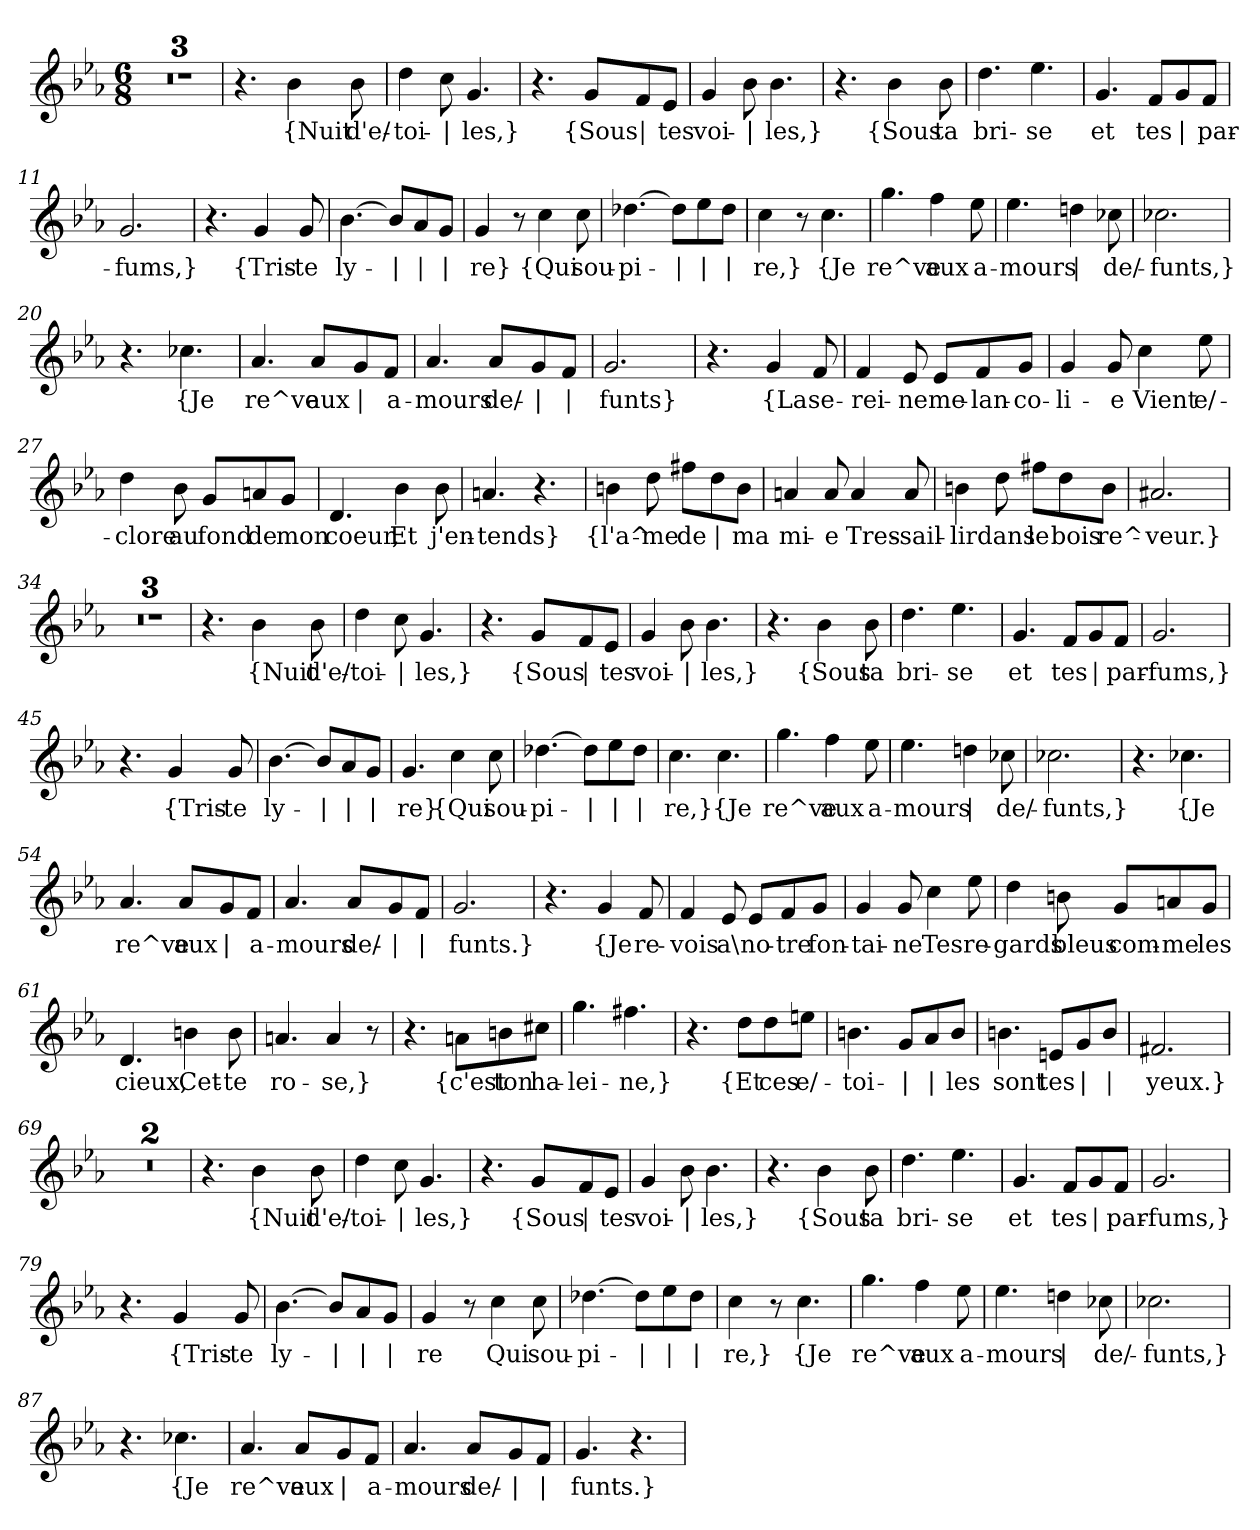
**kern	**text
*part1	*part1
*staff1	*staff1
*clefG2	*
*k[b-e-a-]	*
*M6/8	*
=1	=1
2.r	.
=2	=2
2.r	.
=3	=3
2.r	.
=4	=4
4.r	.
!	!LO:LY:b
4b-\	{Nuit
!	!LO:LY:b
8b-\	d'e/-
=5	=5
!	!LO:LY:b
4dd\	-toi-
!	!LO:LY:b
8cc\	|
!	!LO:LY:b
4.g/	-les,}
=6	=6
4.r	.
!	!LO:LY:b
8g/L	{Sous
!	!LO:LY:b
8f/	|
!	!LO:LY:b
8e-/J	tes
=7	=7
!	!LO:LY:b
4g/	voi-
!	!LO:LY:b
8b-\	|
!	!LO:LY:b
4.b-\	-les,}
=8	=8
4.r	.
!	!LO:LY:b
4b-\	{Sous
!	!LO:LY:b
8b-\	ta
=9	=9
!	!LO:LY:b
4.dd\	bri-
!	!LO:LY:b
4.ee-\	-se
=10	=10
!	!LO:LY:b
4.g/	et
!	!LO:LY:b
8f/L	tes
!	!LO:LY:b
8g/	|
!	!LO:LY:b
8f/J	par-
!!LO:LB:g=z
=11	=11
!	!LO:LY:b
2.g/	-fums,}
=12	=12
4.r	.
!	!LO:LY:b
4g/	{Tris-
!	!LO:LY:b
8g/	-te
=13	=13
!	!LO:LY:b
[4.b-\	ly-
!	!LO:LY:b
8b-/L]	|
!	!LO:LY:b
8a-/	|
!	!LO:LY:b
8g/J	|
=14	=14
!	!LO:LY:b
4g/	-re}
8r	.
!	!LO:LY:b
4cc\	{Qui
!	!LO:LY:b
8cc\	sou-
=15	=15
!	!LO:LY:b
[4.dd-X\	-pi-
!	!LO:LY:b
8dd-\L]	|
!	!LO:LY:b
8ee-\	|
!	!LO:LY:b
8dd-\J	|
=16	=16
!	!LO:LY:b
4cc\	-re,}
8r	.
!	!LO:LY:b
4.cc\	{Je
=17	=17
!	!LO:LY:b
4.gg\	re^ve
!	!LO:LY:b
4ff\	aux
!	!LO:LY:b
8ee-\	a-
=18	=18
!	!LO:LY:b
4.ee-\	-mours
!	!LO:LY:b
4ddn\	|
!	!LO:LY:b
8cc-X\	de/-
!!LO:LB:g=z
=19	=19
!	!LO:LY:b
2.cc-X\	-funts,}
=20	=20
4.r	.
!	!LO:LY:b
4.cc-X\	{Je
=21	=21
!	!LO:LY:b
4.a-/	re^ve
!	!LO:LY:b
8a-/L	aux
!	!LO:LY:b
8g/	|
!	!LO:LY:b
8f/J	a-
=22	=22
!	!LO:LY:b
4.a-/	-mours
!	!LO:LY:b
8a-/L	de/-
!	!LO:LY:b
8g/	|
!	!LO:LY:b
8f/J	|
=23	=23
!	!LO:LY:b
2.g/	-funts}
=24	=24
4.r	.
!	!LO:LY:b
4g/	{La
!	!LO:LY:b
8f/	se-
=25	=25
!	!LO:LY:b
4f/	-rei-
!	!LO:LY:b
8e-/	-ne
!	!LO:LY:b
8e-/L	me-
!	!LO:LY:b
8f/	-lan-
!	!LO:LY:b
8g/J	-co-
!!LO:LB:g=z
=26	=26
!	!LO:LY:b
4g/	-li-
!	!LO:LY:b
8g/	-e
!	!LO:LY:b
4cc\	Vient
!	!LO:LY:b
8ee-\	e/-
=27	=27
!	!LO:LY:b
4dd\	-clore
!	!LO:LY:b
8b-\	au
!	!LO:LY:b
8g/L	fond
!	!LO:LY:b
8an/	de
!	!LO:LY:b
8g/J	mon
=28	=28
!	!LO:LY:b
4.d/	coeur,
!	!LO:LY:b
4b-\	Et
!	!LO:LY:b
8b-\	j'en-
=29	=29
!	!LO:LY:b
4.an/	-tends}
4.r	.
=30	=30
!	!LO:LY:b
4bn\	{l'a^-
!	!LO:LY:b
8dd\	-me
!	!LO:LY:b
8ff#X\L	de
!	!LO:LY:b
8dd\	|
!	!LO:LY:b
8b\J	ma
=31	=31
!	!LO:LY:b
4an/	mi-
!	!LO:LY:b
8a/	-e
!	!LO:LY:b
4a/	Tres-
!	!LO:LY:b
8a/	-sail-
!!LO:LB:g=z
=32	=32
!	!LO:LY:b
4bn\	-lir
!	!LO:LY:b
8dd\	dans
!	!LO:LY:b
8ff#X\L	le
!	!LO:LY:b
8dd\	bois
!	!LO:LY:b
8b\J	re^-
=33	=33
!	!LO:LY:b
2.a#X/	-veur.}
=34	=34
2.r	.
=35	=35
2.r	.
=36	=36
2.r	.
=37	=37
4.r	.
!	!LO:LY:b
4b-\	{Nuit
!	!LO:LY:b
8b-\	d'e/-
=38	=38
!	!LO:LY:b
4dd\	-toi-
!	!LO:LY:b
8cc\	|
!	!LO:LY:b
4.g/	-les,}
=39	=39
4.r	.
!	!LO:LY:b
8g/L	{Sous
!	!LO:LY:b
8f/	|
!	!LO:LY:b
8e-/J	tes
=40	=40
!	!LO:LY:b
4g/	voi-
!	!LO:LY:b
8b-\	|
!	!LO:LY:b
4.b-\	-les,}
!!LO:LB:g=z
=41	=41
4.r	.
!	!LO:LY:b
4b-\	{Sous
!	!LO:LY:b
8b-\	ta
=42	=42
!	!LO:LY:b
4.dd\	bri-
!	!LO:LY:b
4.ee-\	-se
=43	=43
!	!LO:LY:b
4.g/	et
!	!LO:LY:b
8f/L	tes
!	!LO:LY:b
8g/	|
!	!LO:LY:b
8f/J	par-
=44	=44
!	!LO:LY:b
2.g/	-fums,}
=45	=45
4.r	.
!	!LO:LY:b
4g/	{Tris-
!	!LO:LY:b
8g/	-te
=46	=46
!	!LO:LY:b
[4.b-\	ly-
!	!LO:LY:b
8b-/L]	|
!	!LO:LY:b
8a-/	|
!	!LO:LY:b
8g/J	|
=47	=47
!	!LO:LY:b
4.g/	-re}
!	!LO:LY:b
4cc\	{Qui
!	!LO:LY:b
8cc\	sou-
=48	=48
!	!LO:LY:b
[4.dd-X\	-pi-
!	!LO:LY:b
8dd-\L]	|
!	!LO:LY:b
8ee-\	|
!	!LO:LY:b
8dd-\J	|
!!LO:LB:g=z
=49	=49
!	!LO:LY:b
4.cc\	-re,}
!	!LO:LY:b
4.cc\	{Je
=50	=50
!	!LO:LY:b
4.gg\	re^ve
!	!LO:LY:b
4ff\	aux
!	!LO:LY:b
8ee-\	a-
=51	=51
!	!LO:LY:b
4.ee-\	-mours
!	!LO:LY:b
4ddn\	|
!	!LO:LY:b
8cc-X\	de/-
=52	=52
!	!LO:LY:b
2.cc-X\	-funts,}
=53	=53
4.r	.
!	!LO:LY:b
4.cc-X\	{Je
=54	=54
!	!LO:LY:b
4.a-/	re^ve
!	!LO:LY:b
8a-/L	aux
!	!LO:LY:b
8g/	|
!	!LO:LY:b
8f/J	a-
=55	=55
!	!LO:LY:b
4.a-/	-mours
!	!LO:LY:b
8a-/L	de/-
!	!LO:LY:b
8g/	|
!	!LO:LY:b
8f/J	|
=56	=56
!	!LO:LY:b
2.g/	-funts.}
!!LO:LB:g=z
=57	=57
4.r	.
!	!LO:LY:b
4g/	{Je
!	!LO:LY:b
8f/	re-
=58	=58
!	!LO:LY:b
4f/	-vois
!	!LO:LY:b
8e-/	a\
!	!LO:LY:b
8e-/L	no-
!	!LO:LY:b
8f/	-tre
!	!LO:LY:b
8g/J	fon-
=59	=59
!	!LO:LY:b
4g/	tai-
!	!LO:LY:b
8g/	-ne
!	!LO:LY:b
4cc\	Tes
!	!LO:LY:b
8ee-\	re-
=60	=60
!	!LO:LY:b
4dd\	-gards
!	!LO:LY:b
8bn\	bleus
!	!LO:LY:b
8g/L	com-
!	!LO:LY:b
8an/	-me
!	!LO:LY:b
8g/J	les
=61	=61
!	!LO:LY:b
4.d/	cieux,
!	!LO:LY:b
4bn\	Cet-
!	!LO:LY:b
8b\	-te
=62	=62
!	!LO:LY:b
4.an/	ro-
!	!LO:LY:b
4a/	-se,}
8r	.
!!LO:LB:g=z
=63	=63
4.r	.
!	!LO:LY:b
8an\L	{c'est
!	!LO:LY:b
8bn\	ton
!	!LO:LY:b
8cc#X\J	ha-
=64	=64
!	!LO:LY:b
4.gg\	lei-
!	!LO:LY:b
4.ff#X\	-ne,}
=65	=65
4.r	.
!	!LO:LY:b
8dd\L	{Et
!	!LO:LY:b
8dd\	ces
!	!LO:LY:b
8een\J	e/-
=66	=66
!	!LO:LY:b
4.bn\	-toi-
!	!LO:LY:b
8g/L	|
!	!LO:LY:b
8a-/	|
!	!LO:LY:b
8b/J	-les
=67	=67
!	!LO:LY:b
4.bn\	sont
!	!LO:LY:b
8en/L	tes
!	!LO:LY:b
8g/	|
!	!LO:LY:b
8b/J	|
=68	=68
!	!LO:LY:b
2.f#X/	yeux.}
=69	=69
2.r	.
=70	=70
2.r	.
=71	=71
4.r	.
!	!LO:LY:b
4b-\	{Nuit
!	!LO:LY:b
8b-\	d'e/-
!!LO:LB:g=z
=72	=72
!	!LO:LY:b
4dd\	-toi-
!	!LO:LY:b
8cc\	|
!	!LO:LY:b
4.g/	-les,}
=73	=73
4.r	.
!	!LO:LY:b
8g/L	{Sous
!	!LO:LY:b
8f/	|
!	!LO:LY:b
8e-/J	tes
=74	=74
!	!LO:LY:b
4g/	voi-
!	!LO:LY:b
8b-\	|
!	!LO:LY:b
4.b-\	-les,}
=75	=75
4.r	.
!	!LO:LY:b
4b-\	{Sous
!	!LO:LY:b
8b-\	ta
=76	=76
!	!LO:LY:b
4.dd\	bri-
!	!LO:LY:b
4.ee-\	-se
=77	=77
!	!LO:LY:b
4.g/	et
!	!LO:LY:b
8f/L	tes
!	!LO:LY:b
8g/	|
!	!LO:LY:b
8f/J	par-
=78	=78
!	!LO:LY:b
2.g/	-fums,}
=79	=79
4.r	.
!	!LO:LY:b
4g/	{Tris-
!	!LO:LY:b
8g/	-te
=80	=80
!	!LO:LY:b
[4.b-\	ly-
!	!LO:LY:b
8b-/L]	|
!	!LO:LY:b
8a-/	|
!	!LO:LY:b
8g/J	|
!!LO:PB:g=z
=81	=81
!	!LO:LY:b
4g/	-re
8r	.
!	!LO:LY:b
4cc\	Qui
!	!LO:LY:b
8cc\	sou-
=82	=82
!	!LO:LY:b
[4.dd-X\	-pi-
!	!LO:LY:b
8dd-\L]	|
!	!LO:LY:b
8ee-\	|
!	!LO:LY:b
8dd-\J	|
=83	=83
!	!LO:LY:b
4cc\	-re,}
8r	.
!	!LO:LY:b
4.cc\	{Je
=84	=84
!	!LO:LY:b
4.gg\	re^ve
!	!LO:LY:b
4ff\	aux
!	!LO:LY:b
8ee-\	a-
=85	=85
!	!LO:LY:b
4.ee-\	-mours
!	!LO:LY:b
4ddn\	|
!	!LO:LY:b
8cc-X\	de/-
=86	=86
!	!LO:LY:b
2.cc-X\	-funts,}
=87	=87
4.r	.
!	!LO:LY:b
4.cc-X\	{Je
=88	=88
!	!LO:LY:b
4.a-/	re^ve
!	!LO:LY:b
8a-/L	aux
!	!LO:LY:b
8g/	|
!	!LO:LY:b
8f/J	a-
!!LO:LB:g=z
=89	=89
!	!LO:LY:b
4.a-/	-mours
!	!LO:LY:b
8a-/L	de/-
!	!LO:LY:b
8g/	|
!	!LO:LY:b
8f/J	|
=90	=90
!	!LO:LY:b
4.g/	-funts.}
4.r	.
=	=
*-	*-
